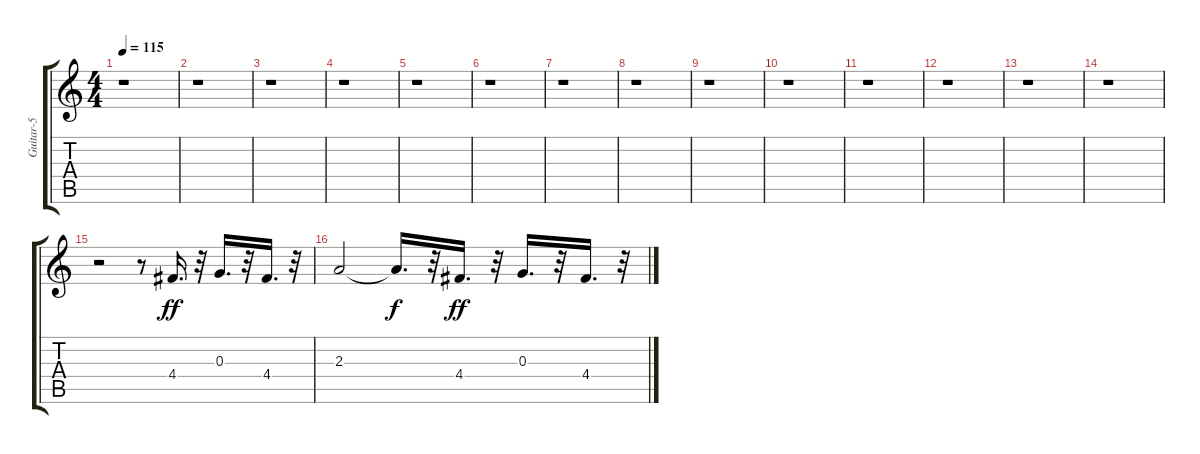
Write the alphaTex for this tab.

\track ("Guitar-5" "Guitar-5") {instrument electricguitarjazz}
\staff {score tabs}
\tuning (E4 B3 G3 D3 A2 E2) {hide}
\ts (4 4)
\tempo 115
\clef g2
\ks c
r.1{dy f} |
r.1 |
r.1 |
r.1 |
r.1 |
r.1 |
r.1 |
r.1 |
r.1 |
r.1 |
r.1 |
r.1 |
r.1 |
r.1 |
r.2 r.8 4.4.16{d dy ff} r.32 0.3.16{d} r.32 4.4.16{d} r.32 |
2.3.2 2.3{t}.16{d dy f} r.32 4.4.16{d dy ff} r.32 0.3.16{d} r.32 4.4.16{d} r.32
